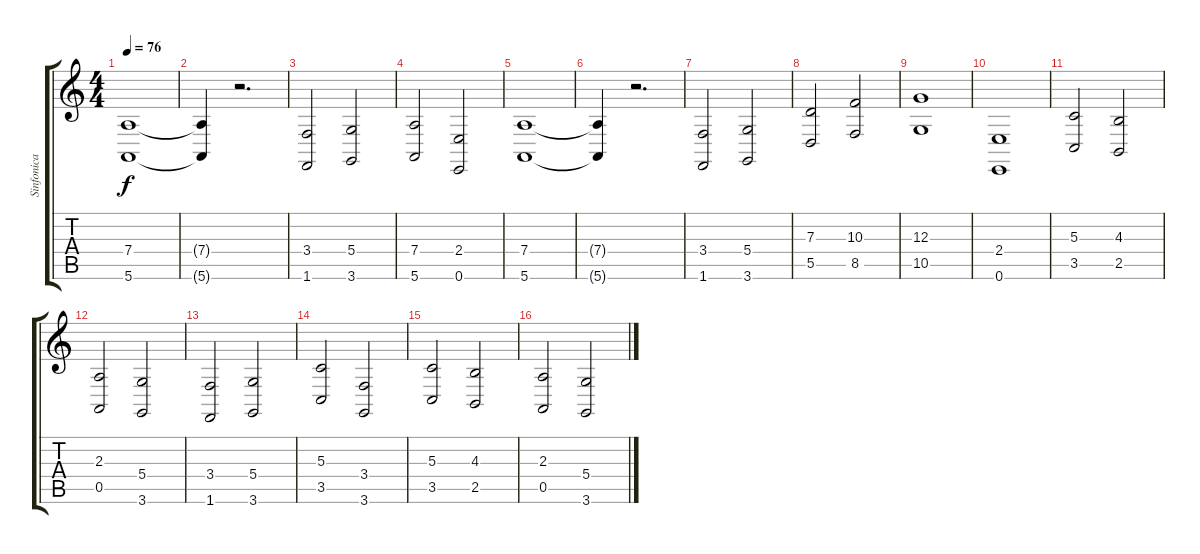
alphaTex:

\track ("Sinfonica" "Sinfonica") {instrument stringensemble1}
\staff {score tabs}
\tuning (E4 B3 G3 D3 A2 E2) {hide}
\ts (4 4)
\tempo 76
\clef g2
\ks c
(7.4 5.6).1{dy f} |
(7.4{t} 5.6{t}).4 r.2{d} |
(3.4 1.6).2 (5.4 3.6).2 |
(7.4 5.6).2 (2.4 0.6).2 |
(7.4 5.6).1 |
(7.4{t} 5.6{t}).4 r.2{d} |
(3.4 1.6).2 (5.4 3.6).2 |
(7.3 5.5).2 (10.3 8.5).2 |
(12.3 10.5).1 |
(2.4 0.6).1 |
(5.3 3.5).2 (4.3 2.5).2 |
(2.3 0.5).2 (5.4 3.6).2 |
(3.4 1.6).2 (5.4 3.6).2 |
(5.3 3.5).2 (3.4 3.6).2 |
(5.3 3.5).2 (4.3 2.5).2 |
(2.3 0.5).2 (5.4 3.6).2
